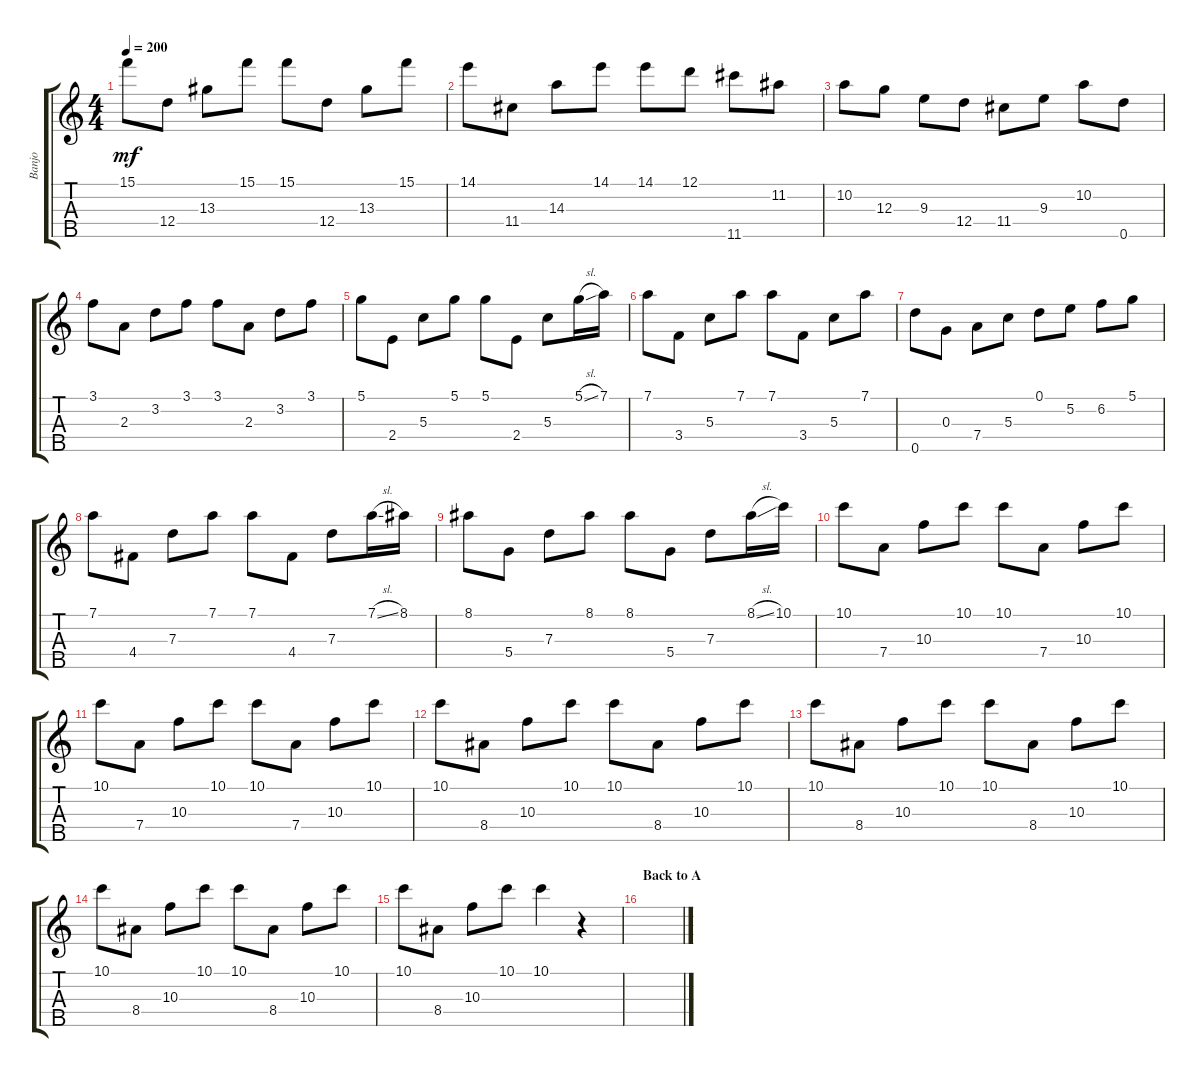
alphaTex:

\track ("Banjo" "Banjo") {instrument banjo}
\staff {score tabs}
\tuning (D4 B3 G3 D3 D4) {hide}
\displaytranspose 12
\ts (4 4)
\tempo 200
\clef g2
\ks c
15.1.8{dy mf} 12.4.8 13.3.8 15.1.8 15.1.8 12.4.8 13.3.8 15.1.8 |
14.1.8 11.4.8 14.3.8 14.1.8 14.1.8 12.1.8 11.5.8 11.2.8 |
10.2.8 12.3.8 9.3.8 12.4.8 11.4.8 9.3.8 10.2.8 0.5.8 |
3.1.8 2.3.8 3.2.8 3.1.8 3.1.8 2.3.8 3.2.8 3.1.8 |
5.1.8 2.4.8 5.3.8 5.1.8 5.1.8 2.4.8 5.3.8 5.1{sl}.16 7.1.16 |
7.1.8 3.4.8 5.3.8 7.1.8 7.1.8 3.4.8 5.3.8 7.1.8 |
0.5.8 0.3.8 7.4.8 5.3.8 0.1.8 5.2.8 6.2.8 5.1.8 |
7.1.8 4.4.8 7.3.8 7.1.8 7.1.8 4.4.8 7.3.8 7.1{sl}.16 8.1.16 |
8.1.8 5.4.8 7.3.8 8.1.8 8.1.8 5.4.8 7.3.8 8.1{sl}.16 10.1.16 |
10.1.8 7.4.8 10.3.8 10.1.8 10.1.8 7.4.8 10.3.8 10.1.8 |
10.1.8 7.4.8 10.3.8 10.1.8 10.1.8 7.4.8 10.3.8 10.1.8 |
10.1.8 8.4.8 10.3.8 10.1.8 10.1.8 8.4.8 10.3.8 10.1.8 |
10.1.8 8.4.8 10.3.8 10.1.8 10.1.8 8.4.8 10.3.8 10.1.8 |
10.1.8 8.4.8 10.3.8 10.1.8 10.1.8 8.4.8 10.3.8 10.1.8 |
10.1.8 8.4.8 10.3.8 10.1.8 10.1.4 r.4 |
\section ("" "Back to A")
